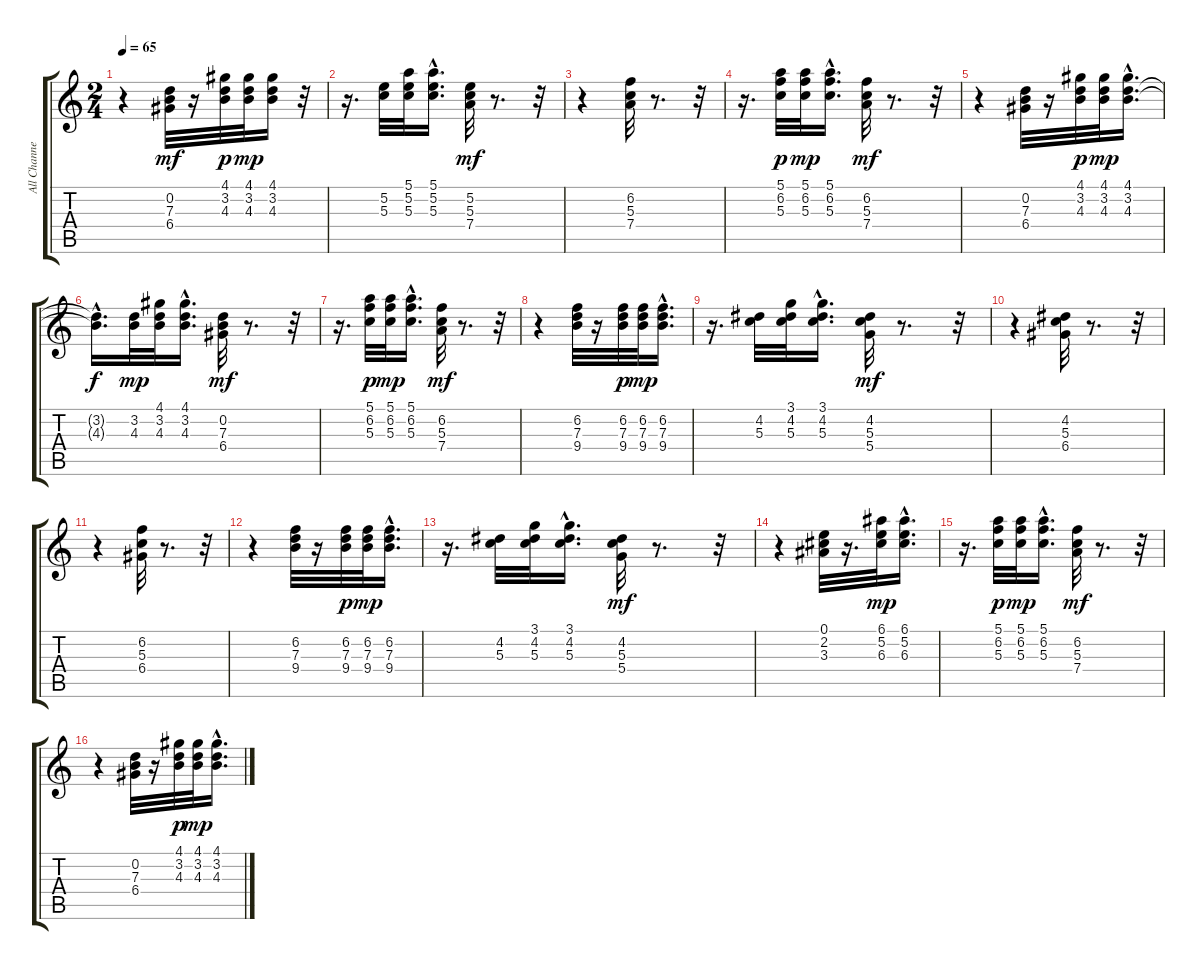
\track ("All Channels*merged" "All Channe") {instrument electricguitarclean}
\staff {score tabs}
\tuning (E4 B3 G3 D3 A2 E2) {hide}
\ts (2 4)
\tempo 65
\clef g2
\ks c
r.4{dy mf} (0.2 7.3 6.4).32 r.16 (4.1 3.2 4.3).32{dy p} (4.1 3.2 4.3).32{dy mp} (4.1 3.2 4.3).16 r.32 |
r.16{d} (5.2 5.3).32 (5.1 5.2 5.3).32 (5.1 5.2{hac} 5.3{hac}).16{d} (5.2 5.3 7.4).32{dy mf} r.8{d} r.32 |
r.4 (6.2 5.3 7.4).32 r.8{d} r.32 |
r.16{d} (5.1 6.2 5.3).32{dy p} (5.1 6.2 5.3).32{dy mp} (5.1 6.2{hac} 5.3{hac}).16{d} (6.2 5.3 7.4).32{dy mf} r.8{d} r.32 |
r.4 (0.2 7.3 6.4).32 r.16 (4.1 3.2 4.3).32{dy p} (4.1 3.2 4.3).32{dy mp} (4.1 3.2{hac} 4.3{hac}).16{d} |
(3.2{t} 4.3{hac t}).16{d dy f} (3.2 4.3).32{dy mp} (4.1 3.2 4.3).32 (4.1 3.2{hac} 4.3{hac}).16{d} (0.2 7.3 6.4).32{dy mf} r.8{d} r.32 |
r.16{d} (5.1 6.2 5.3).32{dy p} (5.1 6.2 5.3).32{dy mp} (5.1 6.2{hac} 5.3{hac}).16{d} (6.2 5.3 7.4).32{dy mf} r.8{d} r.32 |
r.4 (6.2 7.3 9.4).32 r.16 (6.2 7.3 9.4).32{dy p} (6.2 7.3 9.4).32{dy mp} (6.2 7.3{hac} 9.4{hac}).16{d} |
r.16{d} (4.2 5.3).32 (3.1 4.2 5.3).32 (3.1 4.2{hac} 5.3{hac}).16{d} (4.2 5.3 5.4).32{dy mf} r.8{d} r.32 |
r.4 (4.2 5.3 6.4).32 r.8{d} r.32 |
r.4 (6.2 5.3 6.4).32 r.8{d} r.32 |
r.4 (6.2 7.3 9.4).32 r.16 (6.2 7.3 9.4).32{dy p} (6.2 7.3 9.4).32{dy mp} (6.2 7.3{hac} 9.4{hac}).16{d} |
r.16{d} (4.2 5.3).32 (3.1 4.2 5.3).32 (3.1 4.2{hac} 5.3{hac}).16{d} (4.2 5.3 5.4).32{dy mf} r.8{d} r.32 |
r.4 (0.1 2.2 3.3).32 r.16{d} (6.1 5.2 6.3).32{dy mp} (6.1{hac} 5.2 6.3{hac}).16{d} |
r.16{d} (5.1 6.2 5.3).32{dy p} (5.1 6.2 5.3).32{dy mp} (5.1 6.2 5.3{hac}).16{d} (6.2 5.3 7.4).32{dy mf} r.8{d} r.32 |
r.4 (0.2 7.3 6.4).32 r.16 (4.1 3.2 4.3).32{dy p} (4.1 3.2 4.3).32{dy mp} (4.1 3.2{hac} 4.3{hac}).16{d}
